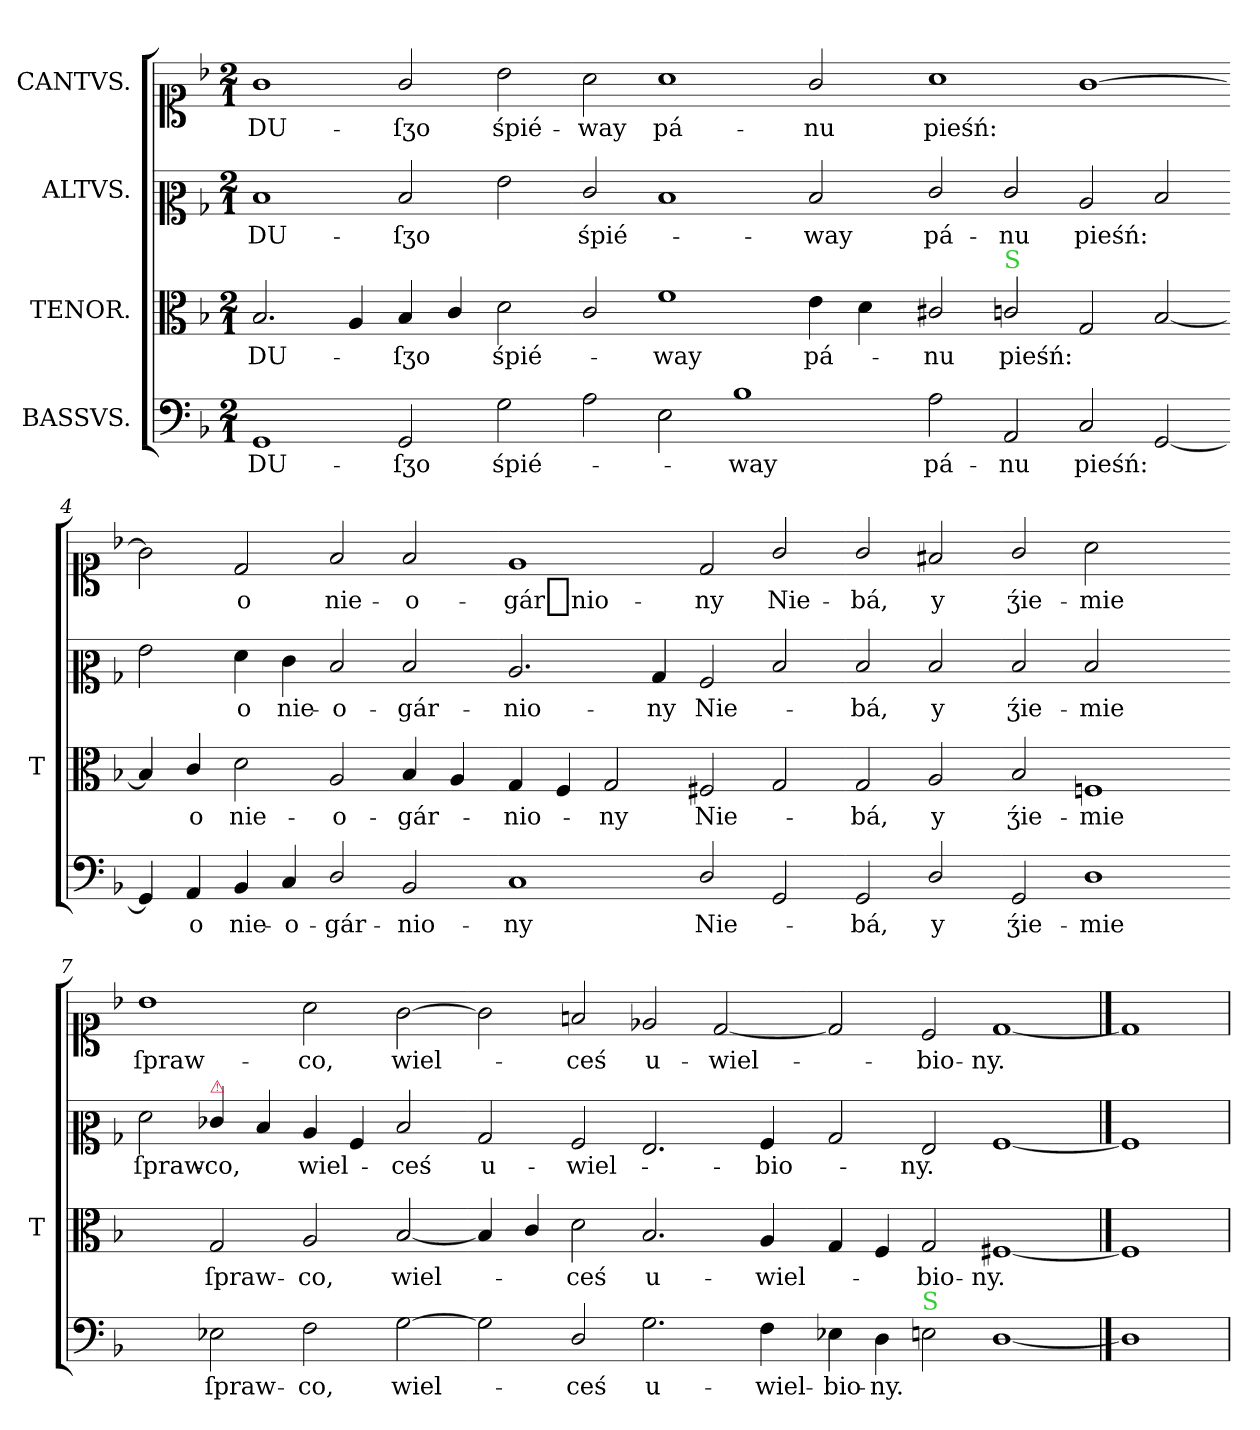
**kern	**text	**kern	**text	**kern	**text	**kern	**text
*part4	*part4	*part3	*part3	*part2	*part2	*part1	*part1
*staff4	*staff4	*staff3	*staff3	*staff2	*staff2	*staff1	*staff1
*I"BASSVS.	*	*I"TENOR.	*	*I"ALTVS.	*	*I"CANTVS.	*
*	*	*I'T	*	*	*	*	*
*clefF4	*	*clefC3	*	*clefC2	*	*clefC1	*
*k[b-]	*	*k[b-]	*	*k[b-]	*	*k[b-]	*
*M2/1	*	*M2/1	*	*M2/1	*	*M2/1	*
*MM300	*	*MM300	*	*MM300	*	*MM300	*
=1	=1	=1	=1	=1	=1	=1	=1
1GG/	DU-	2.B-/	DU-	1d/	DU-	1g\	DU-
.	.	4A/	.	.	.	.	.
2GG/	-ſʒo	4B-/	-ſʒo	2d/	-ſʒo	2g/	-ſʒo
.	.	4c/	.	.	.	.	.
2G\	śpié-	2d\	śpié-	2g\	.	2b-\	śpié-
=2-	=2-	=2-	=2-	=2-	=2-	=2-	=2-
2A\	.	2c/	.	2e/	śpié-	2a\	-way
2E\	.	1f\	-way	1d/	.	1a\	pá-
1B-\	way	.	.	.	.	.	.
.	.	4e\	pá-	2d/	-way	2g/	-nu
.	.	4d\	.	.	.	.	.
=3-	=3-	=3-	=3-	=3-	=3-	=3-	=3-
2A\	pá-	2c#X/	-nu	2e/	pá-	1a\	pieśń:
!	!	!LO:TX:a:color=limegreen:t=S	!	!	!	!	!
2AA/	-nu	2cn/	pieśń:	2e/	-nu	.	.
2C/	pieśń:	2G/	.	2c/	pieśń:	[1g\	.
[2GG/	.	[2B-/	.	2d/	.	.	.
=4-	=4-	=4-	=4-	=4-	=4-	=4-	=4-
4GG/]	.	4B-/]	.	2g\	.	2g\]	.
4AA/	o	4c/	o	.	.	.	.
4BB-/	nie-	2d\	nie-	4f\	o	2d/	o
4C/	-o-	.	.	4e\	nie-	.	.
2D/	-gár-	2A/	-o-	2d/	-o-	2f/	nie-
2BB-/	-nio-	4B-/	-gár-	2d/	-gár-	2f/	-o-
.	.	4A/	.	.	.	.	.
=5-	=5-	=5-	=5-	=5-	=5-	=5-	=5-
1C/	-ny	4G/	-nio-	2.c/	-nio-	1e/	-gár_nio-
.	.	4F/	.	.	.	.	.
.	.	2G/	-ny	.	.	.	.
.	.	.	.	4B-/	-ny	.	.
2D/	Nie-	2F#X/	Nie-	2A/	Nie-	2d/	-ny
2GG/	.	2G/	.	2d/	.	2g/	Nie-
=6-	=6-	=6-	=6-	=6-	=6-	=6-	=6-
2GG/	-bá,	2G/	-bá,	2d/	-bá,	2g/	-bá,
2D/	y	2A/	y	2d/	y	2f#X/	y
=-	=-	=-	=-	=-	=-	=-	=-
2GG/	ʒ́ie-	2B-/	ʒ́ie-	2d/	ʒ́ie-	2g/	ʒ́ie-
1D\	-mie	1Fn/	-mie	2d/	-mie	2a\	-mie
.	.	.	.	2ryy	.	2ryy	.
=7-	=7-	=7-	=7-	=7-	=7-	=7-	=7-
2ryy	.	2ryy	.	2f\	ſpraw-	1b-\	ſpraw-
!	!	!	!	!LO:TX:a:color=crimson:t=⚠	!	!	!
2E-X\	ſpraw-	2G/	ſpraw-	4e-X/	-co,	.	.
.	.	.	.	4d/	.	.	.
2F\	-co,	2A/	-co,	4c/	wiel-	2a\	-co,
.	.	.	.	4A/	.	.	.
[2G\	wiel-	[2B-/	wiel-	2d/	-ceś	[2g\	wiel-
=8-	=8-	=8-	=8-	=8-	=8-	=8-	=8-
2G\]	.	4B-/]	.	2B-/	u-	2g\]	.
.	.	4c/	.	.	.	.	.
2D/	-ceś	2d\	-ceś	2A/	-wiel-	2fn/	-ceś
2.G\	u-	2.B-/	u-	2.G/	.	2e-X/	u-
.	.	.	.	.	.	[2d/	-wiel-
4F\	-wiel-	4A/	-wiel-	4A/	-bio-	.	.
=9-	=9-	=9-	=9-	=9-	=9-	=9-	=9-
4E-X\	-bio-	4G/	.	2B-/	.	2d/]	.
4D\	-ny.	4F/	.	.	.	.	.
!LO:TX:a:color=limegreen:t=S	!	!	!	!	!	!	!
2En\	.	2G/	-bio-	2G/	-ny.	2c/	-bio-
[1D/	.	[1F#X/	-ny.	[1A/	.	[1d/	-ny.
==10	==10	==10	==10	==10	==10	==10	==10
1D/]	.	1F#/]	.	1A/]	.	1d/]	.
=	=	=	=	=	=	=	=
*-	*-	*-	*-	*-	*-	*-	*-
